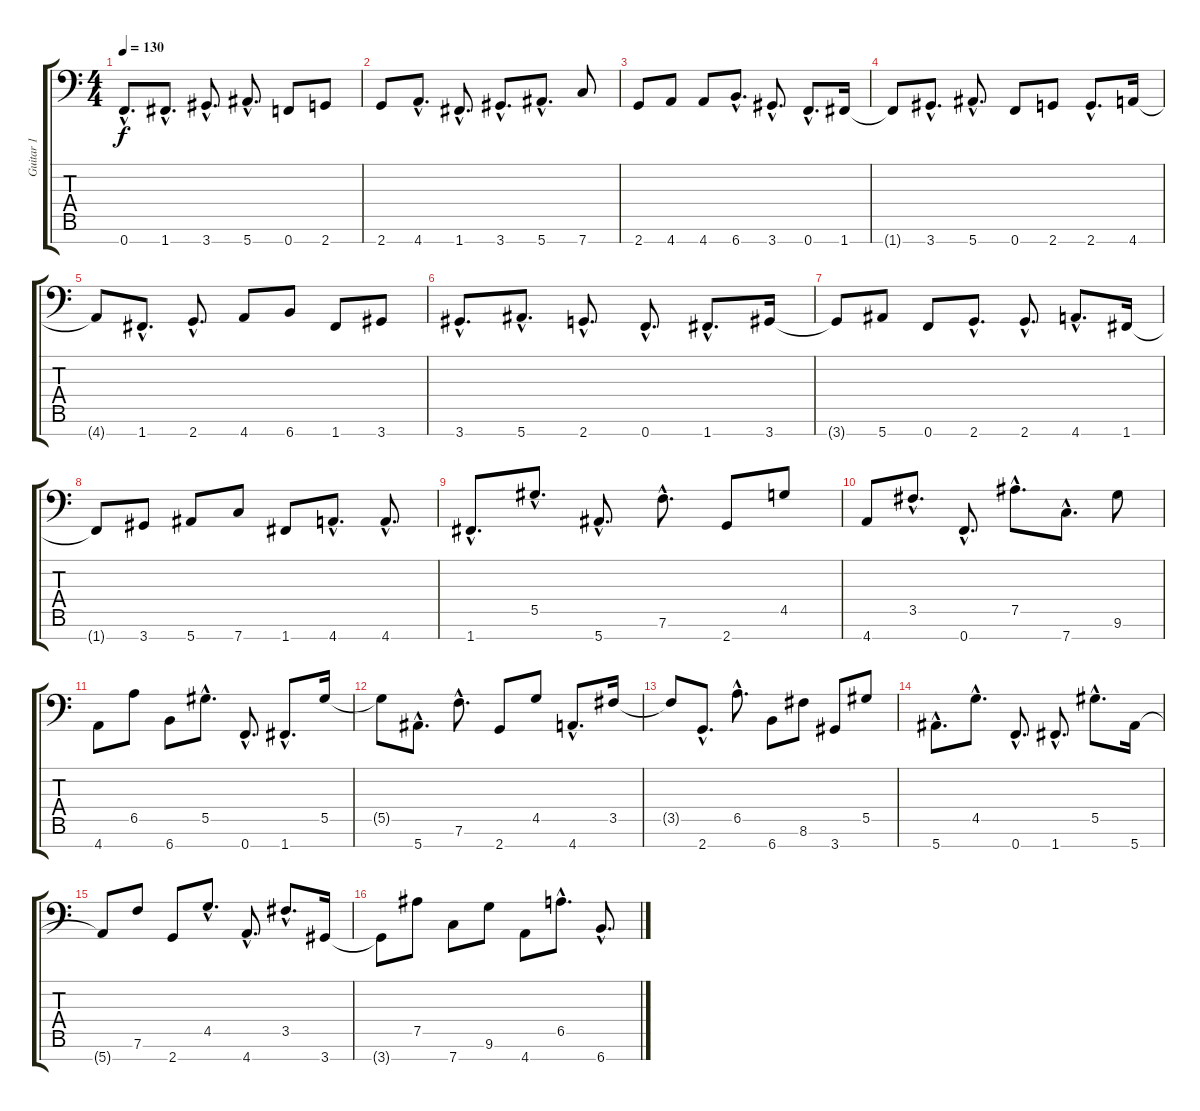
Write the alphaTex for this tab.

\track ("Guitar 1" "Guitar 1") {instrument overdrivenguitar}
\staff {score tabs}
\tuning (Bb3 Gb3 Db3 Ab2 Eb2 Bb1 F1) {hide}
\ts (4 4)
\tempo 130
\clef f4
\ks c
0.7{hac}.8{d dy f} 1.7{hac}.8{d} 3.7{hac}.8{d} 5.7{hac}.8{d} 0.7.8 2.7.8 |
2.7.8 4.7{hac}.8{d} 1.7{hac}.8{d} 3.7{hac}.8{d} 5.7{hac}.8{d} 7.7.8 |
2.7.8 4.7.8 4.7.8 6.7{hac}.8{d} 3.7{hac}.8{d} 0.7{hac}.8{d} 1.7.16 |
1.7{t}.8 3.7{hac}.8{d} 5.7{hac}.8{d} 0.7.8 2.7.8 2.7{hac}.8{d} 4.7.16 |
4.7{t}.8 1.7{hac}.8{d} 2.7{hac}.8{d} 4.7.8 6.7.8 1.7.8 3.7.8 |
3.7{hac}.8{d} 5.7{hac}.8{d} 2.7{hac}.8{d} 0.7{hac}.8{d} 1.7{hac}.8{d} 3.7.16 |
3.7{t}.8 5.7.8 0.7.8 2.7{hac}.8{d} 2.7{hac}.8{d} 4.7{hac}.8{d} 1.7.16 |
1.7{t}.8 3.7.8 5.7.8 7.7.8 1.7.8 4.7{hac}.8{d} 4.7{hac}.8{d} |
1.7{hac}.8{d} 5.5{hac}.8{d} 5.7{hac}.8{d} 7.6{hac}.8{d} 2.7.8 4.5.8 |
4.7.8 3.5{hac}.8{d} 0.7{hac}.8{d} 7.5{hac}.8{d} 7.7{hac}.8{d} 9.6.8 |
4.7.8 6.5.8 6.7.8 5.5{hac}.8{d} 0.7{hac}.8{d} 1.7{hac}.8{d} 5.5.16 |
5.5{t}.8 5.7{hac}.8{d} 7.6{hac}.8{d} 2.7.8 4.5.8 4.7{hac}.8{d} 3.5.16 |
3.5{t}.8 2.7{hac}.8{d} 6.5{hac}.8{d} 6.7.8 8.6.8 3.7.8 5.5.8 |
5.7{hac}.8{d} 4.5{hac}.8{d} 0.7{hac}.8{d} 1.7{hac}.8{d} 5.5{hac}.8{d} 5.7.16 |
5.7{t}.8 7.6.8 2.7.8 4.5{hac}.8{d} 4.7{hac}.8{d} 3.5{hac}.8{d} 3.7.16 |
3.7{t}.8 7.5.8 7.7.8 9.6.8 4.7.8 6.5{hac}.8{d} 6.7{hac}.8{d}
